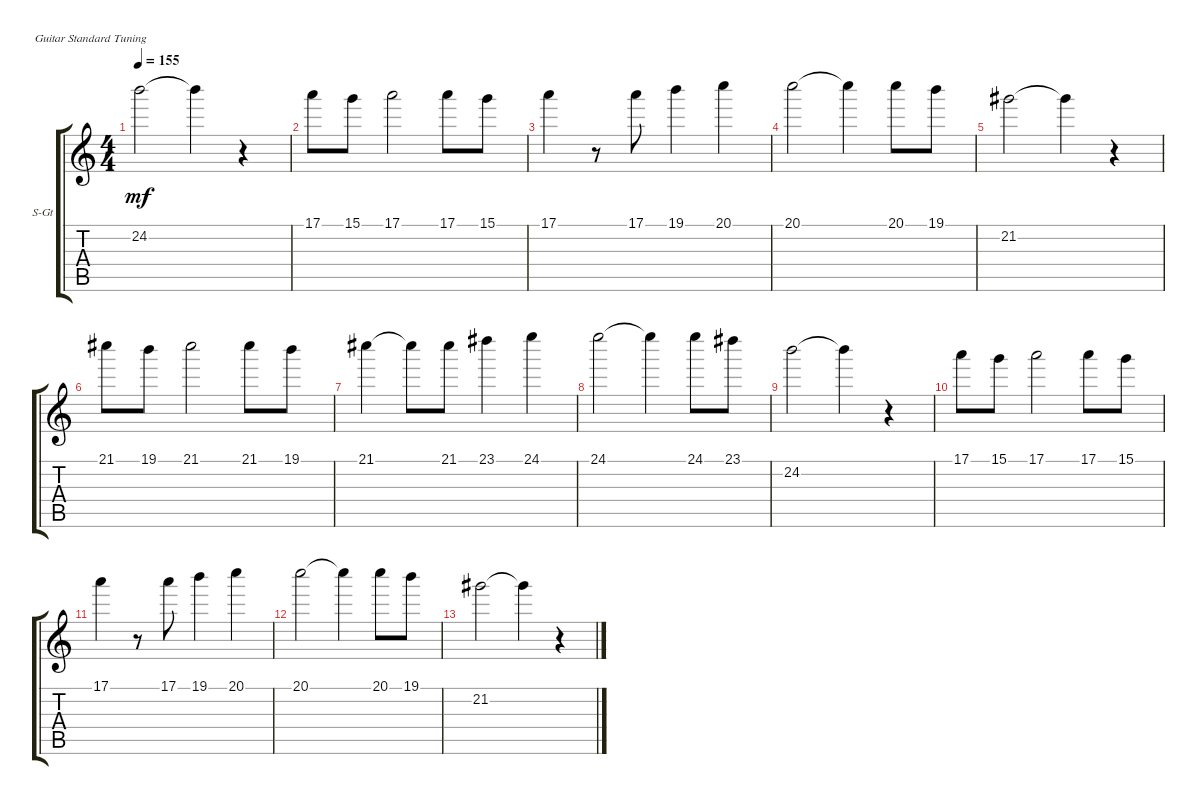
\defaultSystemsLayout 4
\bracketExtendMode groupsimilarinstruments
\firstSystemTrackNameOrientation horizontal
\otherSystemsTrackNameOrientation horizontal
\track ("Steel Guitar" "S-Gt") {instrument acousticguitarsteel}
\staff {score tabs}
\tuning (E4 B3 G3 D3 A2 E2)
\ts (4 4)
\tempo 155
\clef g2
\ks c
24.2.2{dy mf} 24.2{t}.4 r.4 |
17.1.8 15.1.8 17.1.2 17.1.8 15.1.8 |
17.1.4 r.8 17.1.8 19.1.4 20.1.4 |
20.1.2 20.1{t}.4 20.1.8 19.1.8 |
21.2.2 21.2{t}.4 r.4 |
21.1.8 19.1.8 21.1.2 21.1.8 19.1.8 |
21.1.4 21.1{t}.8 21.1.8 23.1.4 24.1.4 |
24.1.2 24.1{t}.4 24.1.8 23.1.8 |
24.2.2 24.2{t}.4 r.4 |
17.1.8 15.1.8 17.1.2 17.1.8 15.1.8 |
17.1.4 r.8 17.1.8 19.1.4 20.1.4 |
20.1.2 20.1{t}.4 20.1.8 19.1.8 |
21.2.2 21.2{t}.4 r.4
